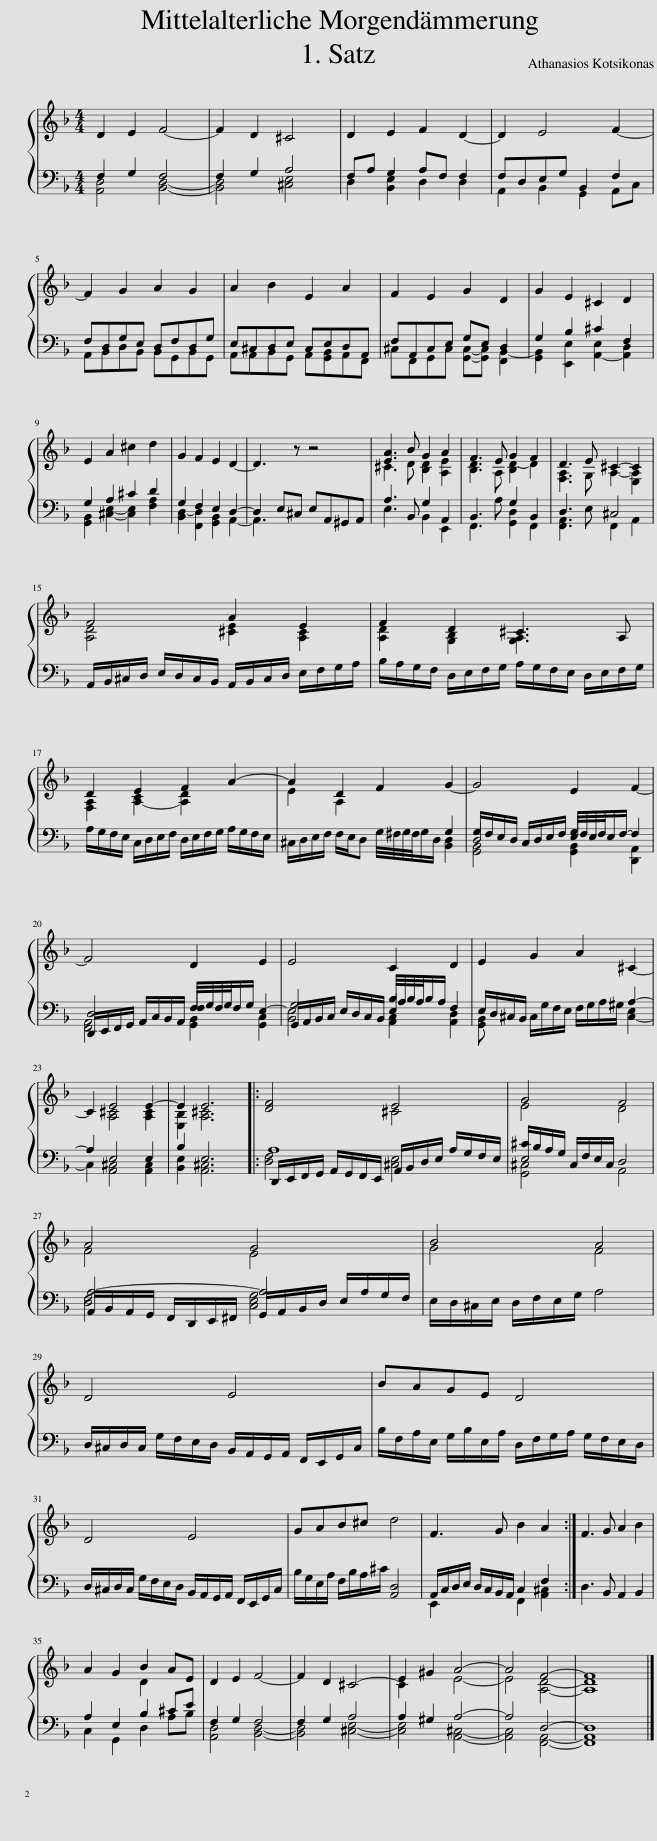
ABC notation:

X:1
%%score { ( 1 4 ) | ( 2 3 5 ) }
L:1/8
M:4/4
I:linebreak $
K:F
V:1 treble
V:4 treble
V:2 bass
V:3 bass
V:5 bass
V:1
 D2 E2 F4- | F2 D2 ^C4 | D2 E2 F2 D2- | D2 E4 F2- |$ F2 G2 A2 G2 | %5
 A2 B2 E2 A2 | F2 E2 G2 D2 | G2 E2 ^C2 D2 |$ E2 A2 ^c2 d2 | G2 F2 E2 D2- | %10
 D3 z z4 | [EA]3 B G2 A2 | F3 E G2 F2 | D3 E ^C2- C2 |$ F4 A2 E2 | %15
 F2 D2 ^C3 A, |$ D2 E2 F2 A2- | A2 D2 F2 G2- | G4 E2 F2- |$ F4 D2 E2 | %20
 E4 C2 D2 | E2 G2 A2 ^C2- |$ C2 E4 E2- | E2 E6 |: [DF]4 E4 | %25
 G4 F4 |$ A4 G4 | B4 A4 |$ D4 E4 | BAGE D4 |$ %30
 D4 E4 | GAB^c d4 | F3 G B2 A2 :| F3 G A2 B2 |$ A2 G2 B2 AE | %35
 D2 E2 F4- | F2 D2 ^C4- | E2 ^G2 A4- | A4 F4- | F8 |] %40
V:2
 F,2 G,2 F,4 | F,2 G,2 A,4 | F,A, G,2 A,F, F,2 | F,D,E,G, B,,2 F,2 |$ F,D,G,E, D,F,D,G, | %5
 E,^C,D,E, C,E,D,A,, | F,A,,^C,E, G,E, D,2 | G,2 B,2 ^C2 F,2 |$ G,2 A,2 ^C2 D2 | G,2 F,2 E,2 D,2- | %10
 D,2 E,^C, E,A,,^G,,A,, | A,3 B,, G,2 A,,2 | B,,3 A, G,2 B,,2 | D,3 E, ^C,4 |$ A,,/B,,/^C,/D,/ E,/D,/C,/B,,/ A,,/B,,/C,/D,/ E,/F,/G,/A,/ | %15
 B,/A,/G,/F,/ D,/E,/F,/G,/ A,/G,/F,/E,/ D,/E,/F,/G,/ |$ A,/G,/F,/E,/ C,/D,/E,/F,/ D,/E,/F,/G,/ A,/G,/F,/E,/ | ^C,/D,/E,/F,/ F,/E,/D, G,/4^F,/4G,/4F,/4G,/D,/ G,2 | D,4 G,2 F,2 |$ D,4 F,2 E,2- | %20
 G,4 E,2 F,2 | E,/D,/^C,/B,,/ C,/G,/F,/E,/ F,/G,/A,/^G,/ A,2- |$ A,2 E,4 E,2 | B,2 E,6 |: A,8 | %25
 E,4 D,4 |$ A,4- A,4 | E,/D,/^C,/E,/ D,/F,/E,/G,/ A,4 |$ D,/^C,/D,/C,/ G,/F,/E,/D,/ B,,/A,,/G,,/A,,/ F,,/E,,/G,,/C,/ | B,/F,/A,/E,/ G,/B,/E,/A,/ D,/F,/G,/A,/ G,/F,/E,/D,/ |$ %30
 D,/^C,/D,/C,/ G,/F,/E,/D,/ B,,/A,,/G,,/A,,/ F,,/E,,/G,,/C,/ | B,/G,/E,/A,/ F,/B,/A,/^C/ [A,,D,]4 | A,,/C,/D,/E,/ D,/C,/B,,/A,,/ C,2 F,2 :| D,3 B,, A,,2 B,,2 |$ A,2 E,2 B,2 ^CE | %35
 F,2 G,2 F,4 | F,2 G,2 A,4 | A,2 ^G,2 A,4- | A,4 D,4- | D,8 |] %40
V:3
 [A,,D,]4 [B,,D,]4- | [B,,D,]4 [^C,E,]4 | D,2 [B,,E,]2 D,2 D,2 | A,,2 B,,2 G,,2 A,,C, |$ A,,B,,D,B,, B,,G,,B,,G,, | %5
 A,,A,,B,,G,, A,,[G,,B,,]A,,F,, | ^C,F,,G,,C, [G,,C,]-[G,,C,] [F,,B,,-]2 | [G,,B,,]2 [E,,E,]2 [A,,-E,]2 [A,,D,]2 |$ [G,,B,,]2 [^C,E,]2- [C,E,]2 [F,A,]2 | [B,,D,-]2 [F,,D,]2 [G,,B,,]2 A,,2- | %10
 A,,3 x5 | E,3 x B,,2 E,,2 | F,,3 x [G,,D,]2 F,,2 | [F,,A,,]3 x F,,2 A,,2 |$ x8 | %15
 x8 |$ x8 | x6 [B,,D,]2 | [G,,B,,]4 [G,,B,,]2 [D,,A,,]2 |$ [F,,A,,]4 [G,,B,,]2 [G,,C,]2 | %20
 [B,,E,]4 [A,,C,]2 [A,,D,]2 | [G,,B,,] x5 [^C,-E,]2 |$ C,2 [A,,^C,]4 [A,,C,]2 | [B,,E,]2 [A,,^C,]6 |: [D,F,]4 [^C,E,]4 | %25
 [G,,^C,]4 A,,4 |$ [D,F,]4 [C,E,G,]4 | x8 |$ x8 | x8 |$ %30
 x8 | x8 | E,,2 x2 F,,2 [A,,^C,]2 :| x8 |$ C,2 G,,2 D,2 A,B, | %35
 [A,,D,]4 [B,,D,]4- | [B,,D,]4 [^C,E,]4- | [C,E,]4 [A,,^C,]4- | [A,,C,]4 [F,,A,,]4- | [F,,A,,]8 |] %40
V:4
 x8 | x8 | x8 | x8 |$ x8 | %5
 x8 | x8 | x8 |$ x8 | x8 | %10
 x8 | ^C3 D [B,D]2 [A,E]2 | [B,D]3 A, [B,D-]2 D2 | [F,A,]3 G, A,2- [E,A,]2 |$ [A,D]4 [^CE]2 [A,C]2 | %15
 [A,D]2 [G,B,]2 [G,A,]3 x |$ [F,A,]2 [A,-C]2 [A,D]2 x2 | E2 A,2 x4 | x8 |$ x8 | %20
 x8 | x8 |$ x2 [A,^C]4 [A,C]2 | [E,B,]2 [A,^C]6 |: x4 ^C4 | %25
 E4 D4 |$ F4 E4 | G4 F4 |$ x8 | x8 |$ %30
 x8 | x8 | x8 :| x8 |$ x4 D2 x2 | %35
 x8 | x8 | C2 x2 E4- | E4 [A,D]4- | [A,D]8 |] %40
V:5
 x8 | x8 | x8 | x8 |$ x8 | %5
 x8 | x8 | x8 |$ x8 | x8 | %10
 x8 | x8 | x8 | x8 |$ x8 | %15
 x8 |$ x8 | x8 | G,/F,/E,/D,/ C,/D,/E,/F,/ E,/4F,/4E,/4F,/4E,/F,/- x2 |$ D,,/E,,/F,,/G,,/ A,,/C,/B,,/A,,/ F,/4G,/4F,/4G,/4F,/G,/ x2 | %20
 G,,/A,,/B,,/C,/ E,/D,/C,/B,,/ B,/4A,/4B,/4A,/4B,/A,/ x2 | x8 |$ x8 | x8 |: D,,/E,,/F,,/G,,/ A,,/G,,/F,,/E,,/ A,,/B,,/D,/E,/ A,/G,/F,/E,/ | %25
 ^C/B,/A,/G,/ ^C,/F,/E,/C,/ x4 |$ A,,/B,,/A,,/G,,/ F,,/D,,/E,,/^F,,/ G,,/A,,/B,,/D,/ E,/A,/G,/F,/ | x8 |$ x8 | x8 |$ %30
 x8 | x8 | x8 :| x8 |$ x8 | %35
 x8 | x8 | x8 | x8 | x8 |] %40
